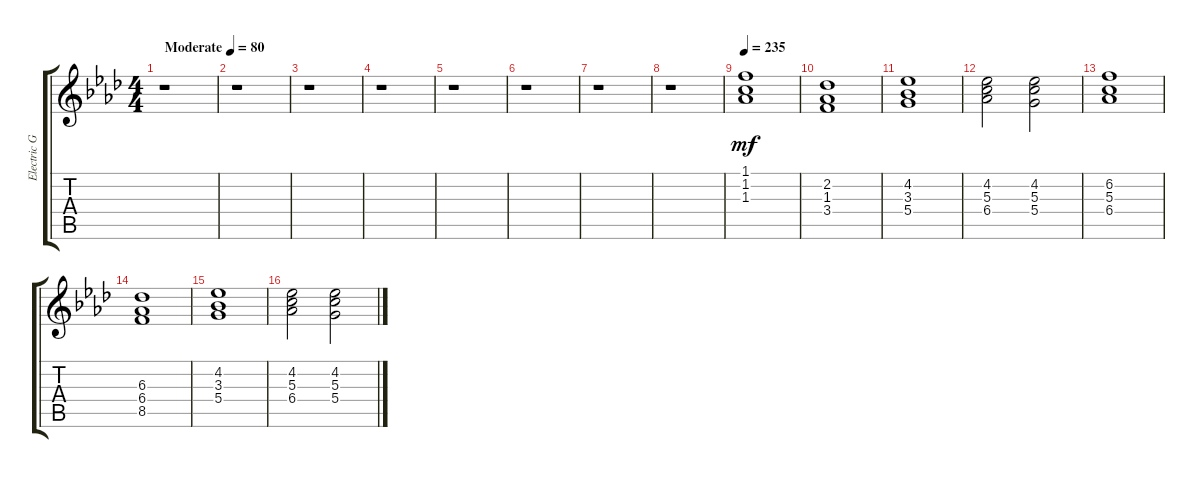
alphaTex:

\track ("Electric Guitar" "Electric G") {instrument distortionguitar}
\staff {score tabs}
\tuning (E4 B3 G3 D3 A2 E2) {hide}
\ts (4 4)
\tempo (80 "Moderate")
\clef g2
\ks ab
r.1{dy mf instrument distortionguitar} |
r.1 |
r.1 |
r.1 |
r.1 |
r.1 |
r.1 |
r.1 |
\tempo 235
(1.1 1.2 1.3).1 |
(2.2 1.3 3.4).1 |
(4.2 3.3 5.4).1 |
(4.2 5.3 6.4).2 (4.2 5.3 5.4).2 |
(6.2 5.3 6.4).1 |
(6.3 6.4 8.5).1 |
(4.2 3.3 5.4).1 |
(4.2 5.3 6.4).2 (4.2 5.3 5.4).2
